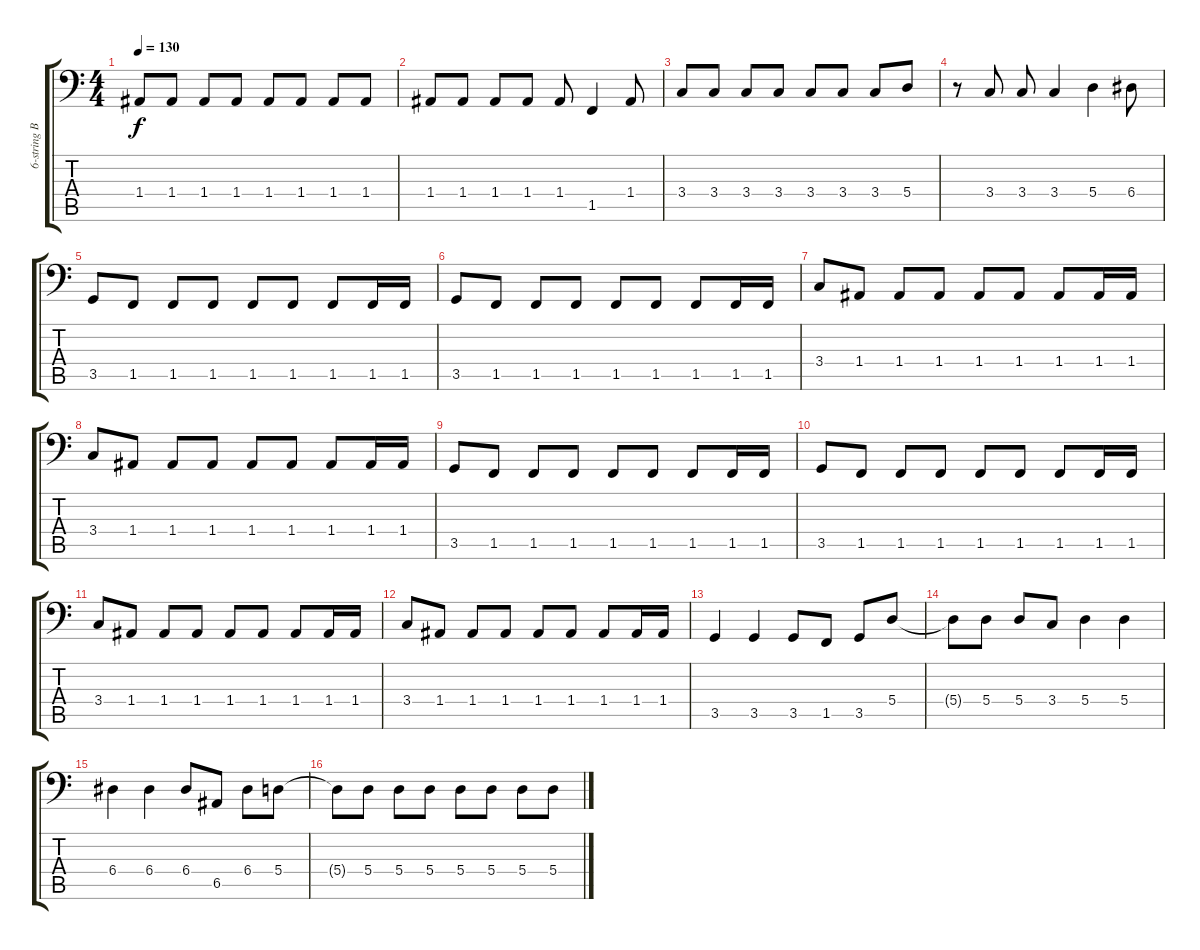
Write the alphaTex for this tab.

\track ("6-string Bass" "6-string B") {instrument electricbassfinger}
\staff {score tabs}
\tuning (C3 G2 D2 A1 E1 B0) {hide}
\ts (4 4)
\tempo 130
\clef f4
\ks c
1.4.8{dy f} 1.4.8 1.4.8 1.4.8 1.4.8 1.4.8 1.4.8 1.4.8 |
1.4.8 1.4.8 1.4.8 1.4.8 1.4.8 1.5.4 1.4.8 |
3.4.8 3.4.8 3.4.8 3.4.8 3.4.8 3.4.8 3.4.8 5.4.8 |
r.8 3.4.8 3.4.8 3.4.4 5.4.4 6.4.8 |
3.5.8 1.5.8 1.5.8 1.5.8 1.5.8 1.5.8 1.5.8 1.5.16 1.5.16 |
3.5.8 1.5.8 1.5.8 1.5.8 1.5.8 1.5.8 1.5.8 1.5.16 1.5.16 |
3.4.8 1.4.8 1.4.8 1.4.8 1.4.8 1.4.8 1.4.8 1.4.16 1.4.16 |
3.4.8 1.4.8 1.4.8 1.4.8 1.4.8 1.4.8 1.4.8 1.4.16 1.4.16 |
3.5.8 1.5.8 1.5.8 1.5.8 1.5.8 1.5.8 1.5.8 1.5.16 1.5.16 |
3.5.8 1.5.8 1.5.8 1.5.8 1.5.8 1.5.8 1.5.8 1.5.16 1.5.16 |
3.4.8 1.4.8 1.4.8 1.4.8 1.4.8 1.4.8 1.4.8 1.4.16 1.4.16 |
3.4.8 1.4.8 1.4.8 1.4.8 1.4.8 1.4.8 1.4.8 1.4.16 1.4.16 |
3.5.4 3.5.4 3.5.8 1.5.8 3.5.8 5.4.8 |
5.4{t}.8 5.4.8 5.4.8 3.4.8 5.4.4 5.4.4 |
6.4.4 6.4.4 6.4.8 6.5.8 6.4.8 5.4.8 |
5.4{t}.8 5.4.8 5.4.8 5.4.8 5.4.8 5.4.8 5.4.8 5.4.8
